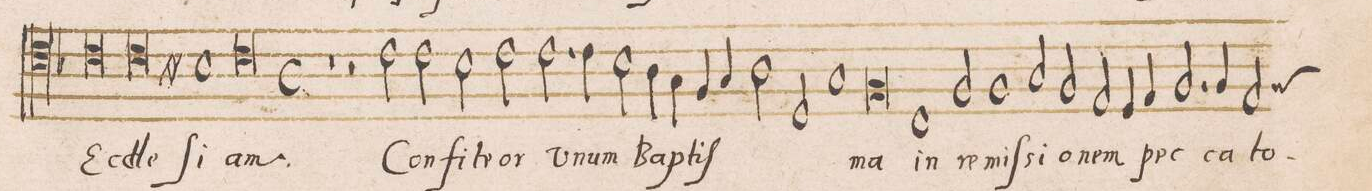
**kern	**text
*I"TENOR	*
*clefC4	*
*k[b-]	*
*met(O)	*
*M3/1	*
0.c	Ec-
=154-	=154-
0c	-cle-
1Bn	-ſi-
=155-	=155-
0.c	-am
=156-	=156-
*M2/1	*
*met(c)	*
1r	.
2r	.
2c\	Con-
=157-	=157-
2c\	-fi-
2B-y\	-te-
2c\	-or
2.c\	u-
=158-	=158-
4c\	-num
2B-\	Bap-
4A\	-tiſ-
4G\	.
4F/	.
4G/	.
=159-	=159-
2A\	.
2D/	.
1G	.
=160-	=160-
0F	-ma
=161-	=161-
1C	in
2F/	re-
1F/	-miſ-
=162-	=162-
2G/	-si-
2F/	-o-
2E/	-nem
=163-	=163-
4D/	pec-
4E/	.
2.F/	.
4F/	-ca-
*custos:F	*
2E/	-to-
=164-	=164-
*-	*-
